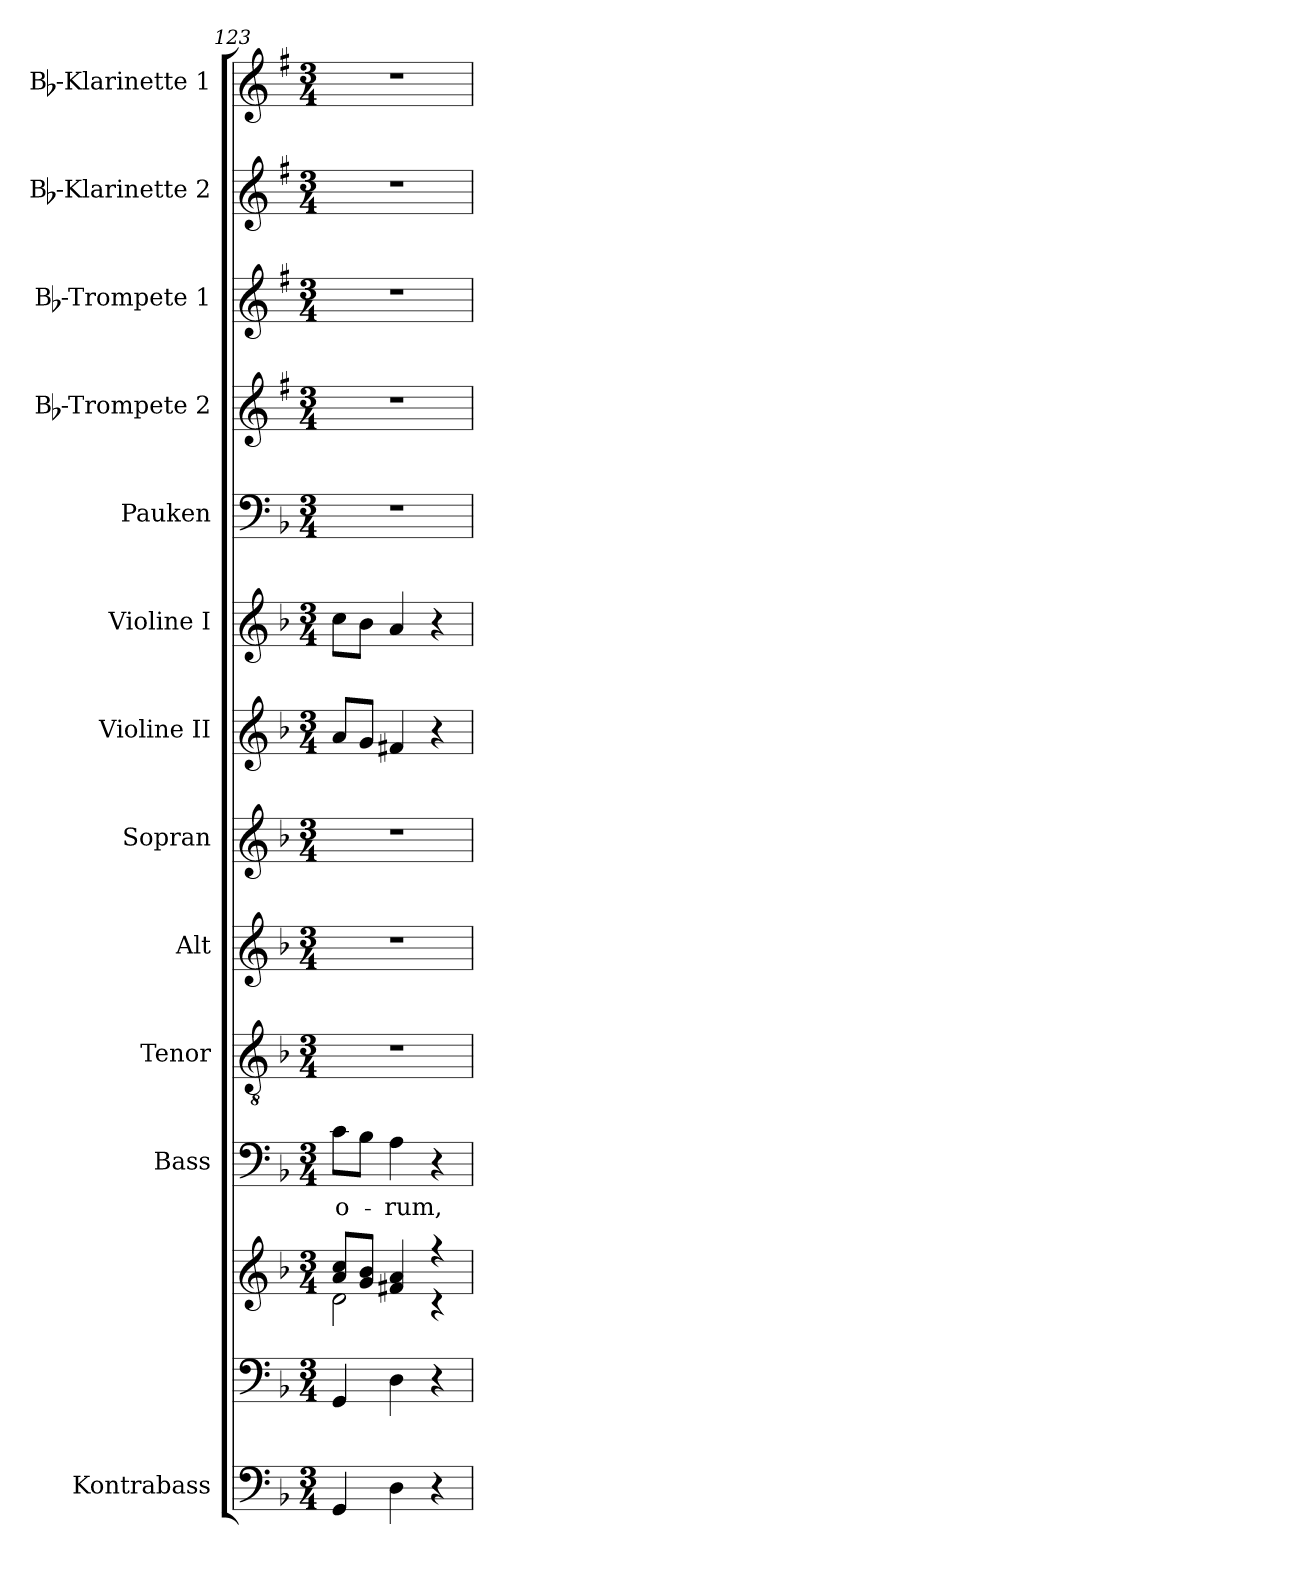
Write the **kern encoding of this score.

**kern	**kern	**kern	**kern	**text	**kern	**kern	**kern	**kern	**kern	**kern	**kern	**kern	**kern	**kern
*part13	*part12	*part12	*part11	*part11	*part10	*part9	*part8	*part7	*part6	*part5	*part4	*part3	*part2	*part1
*staff14	*staff13	*staff12	*staff11	*staff11	*staff10	*staff9	*staff8	*staff7	*staff6	*staff5	*staff4	*staff3	*staff2	*staff1
*I"Kontrabass	*	*	*I"Bass	*	*I"Tenor	*I"Alt	*I"Sopran	*I"Violine II	*I"Violine I	*I"Pauken	*I"Bb-Trompete 2	*I"Bb-Trompete 1	*I"Bb-Klarinette 2	*I"Bb-Klarinette 1
*I'Kb.	*	*	*I'B.	*	*I'T.	*I'A.	*I'S.	*I'Vl. II	*I'Vl. I	*I'Pk.	*I'Bb Trp. 2	*I'Bb Trp. 1	*I'Bb Kl. 2	*I'Bb Kl. 1
*clefF4	*clefF4	*clefG2	*clefF4	*	*clefGv2	*clefG2	*clefG2	*clefG2	*clefG2	*clefF4	*clefG2	*clefG2	*clefG2	*clefG2
*ITrd7c12	*	*	*	*	*	*	*	*	*	*	*ITrd1c2	*ITrd1c2	*ITrd1c2	*ITrd1c2
*k[b-]	*k[b-]	*k[b-]	*k[b-]	*	*k[b-]	*k[b-]	*k[b-]	*k[b-]	*k[b-]	*k[b-]	*k[b-]	*k[b-]	*k[b-]	*k[b-]
*F:	*F:	*F:	*F:	*	*F:	*F:	*F:	*F:	*F:	*F:	*F:	*F:	*F:	*F:
*M3/4	*M3/4	*M3/4	*M3/4	*	*M3/4	*M3/4	*M3/4	*M3/4	*M3/4	*M3/4	*M3/4	*M3/4	*M3/4	*M3/4
=123	=123	=123	=123	=123	=123	=123	=123	=123	=123	=123	=123	=123	=123	=123
*	*	*^	*	*	*	*	*	*	*	*	*	*	*	*
!	!	!	!	!	!LO:LY:b	!	!	!	!	!	!	!	!	!	!
4GGG/	4GG/	8a/ 8cc/L	2d\	8c\L	-o-	2.r	2.r	2.r	8a/L	8cc\L	2.r	2.r	2.r	2.r	2.r
.	.	8g/ 8b-/J	.	8B-\J	.	.	.	.	8g/J	8b-\J	.	.	.	.	.
!	!	!	!	!	!LO:LY:b	!	!	!	!	!	!	!	!	!	!
4DD\	4D\	4f#X/ 4a/	.	4A\	-rum,	.	.	.	4f#X/	4a/	.	.	.	.	.
4r	4r	4r	4r	4r	.	.	.	.	4r	4r	.	.	.	.	.
*	*	*v	*v	*	*	*	*	*	*	*	*	*	*	*	*
=	=	=	=	=	=	=	=	=	=	=	=	=	=	=
*-	*-	*-	*-	*-	*-	*-	*-	*-	*-	*-	*-	*-	*-	*-
